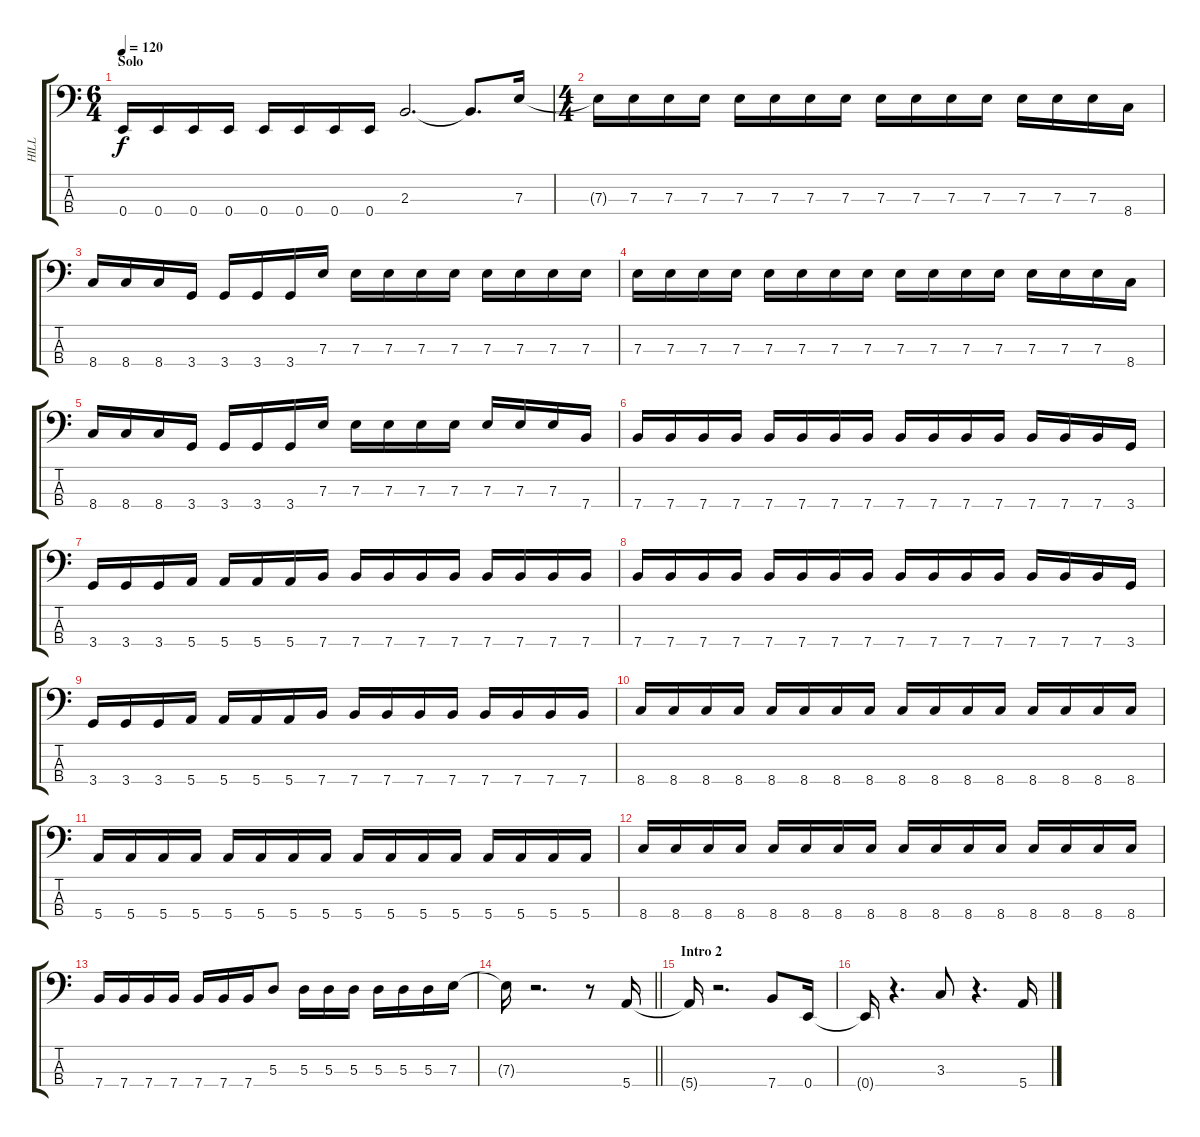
\track ("HILL" "HILL") {instrument electricbassfinger}
\staff {score tabs}
\tuning (G2 D2 A1 E1) {hide}
\ts (6 4)
\section ("" "Solo")
\tempo 120
\clef f4
\ks c
0.4.16{dy f} 0.4.16 0.4.16 0.4.16 0.4.16 0.4.16 0.4.16 0.4.16 2.3.2{d} 2.3{t}.8{d} 7.3.16 |
\ts (4 4)
7.3{t}.16 7.3.16 7.3.16 7.3.16 7.3.16 7.3.16 7.3.16 7.3.16 7.3.16 7.3.16 7.3.16 7.3.16 7.3.16 7.3.16 7.3.16 8.4.16 |
8.4.16 8.4.16 8.4.16 3.4.16 3.4.16 3.4.16 3.4.16 7.3.16 7.3.16 7.3.16 7.3.16 7.3.16 7.3.16 7.3.16 7.3.16 7.3.16 |
7.3.16 7.3.16 7.3.16 7.3.16 7.3.16 7.3.16 7.3.16 7.3.16 7.3.16 7.3.16 7.3.16 7.3.16 7.3.16 7.3.16 7.3.16 8.4.16 |
8.4.16 8.4.16 8.4.16 3.4.16 3.4.16 3.4.16 3.4.16 7.3.16 7.3.16 7.3.16 7.3.16 7.3.16 7.3.16 7.3.16 7.3.16 7.4.16 |
7.4.16 7.4.16 7.4.16 7.4.16 7.4.16 7.4.16 7.4.16 7.4.16 7.4.16 7.4.16 7.4.16 7.4.16 7.4.16 7.4.16 7.4.16 3.4.16 |
3.4.16 3.4.16 3.4.16 5.4.16 5.4.16 5.4.16 5.4.16 7.4.16 7.4.16 7.4.16 7.4.16 7.4.16 7.4.16 7.4.16 7.4.16 7.4.16 |
7.4.16 7.4.16 7.4.16 7.4.16 7.4.16 7.4.16 7.4.16 7.4.16 7.4.16 7.4.16 7.4.16 7.4.16 7.4.16 7.4.16 7.4.16 3.4.16 |
3.4.16 3.4.16 3.4.16 5.4.16 5.4.16 5.4.16 5.4.16 7.4.16 7.4.16 7.4.16 7.4.16 7.4.16 7.4.16 7.4.16 7.4.16 7.4.16 |
8.4.16 8.4.16 8.4.16 8.4.16 8.4.16 8.4.16 8.4.16 8.4.16 8.4.16 8.4.16 8.4.16 8.4.16 8.4.16 8.4.16 8.4.16 8.4.16 |
5.4.16 5.4.16 5.4.16 5.4.16 5.4.16 5.4.16 5.4.16 5.4.16 5.4.16 5.4.16 5.4.16 5.4.16 5.4.16 5.4.16 5.4.16 5.4.16 |
8.4.16 8.4.16 8.4.16 8.4.16 8.4.16 8.4.16 8.4.16 8.4.16 8.4.16 8.4.16 8.4.16 8.4.16 8.4.16 8.4.16 8.4.16 8.4.16 |
7.4.16 7.4.16 7.4.16 7.4.16 7.4.16 7.4.16 7.4.16 5.3.8 5.3.16 5.3.16 5.3.16 5.3.16 5.3.16 5.3.16 7.3.16 |
\barLineRight lightlight
7.3{t}.16 r.2{d} r.8 5.4.16 |
\section ("" "Intro 2")
5.4{t}.16 r.2{d} 7.4.8 0.4.16 |
0.4{t}.16 r.4{d} 3.3.8 r.4{d} 5.4.16
